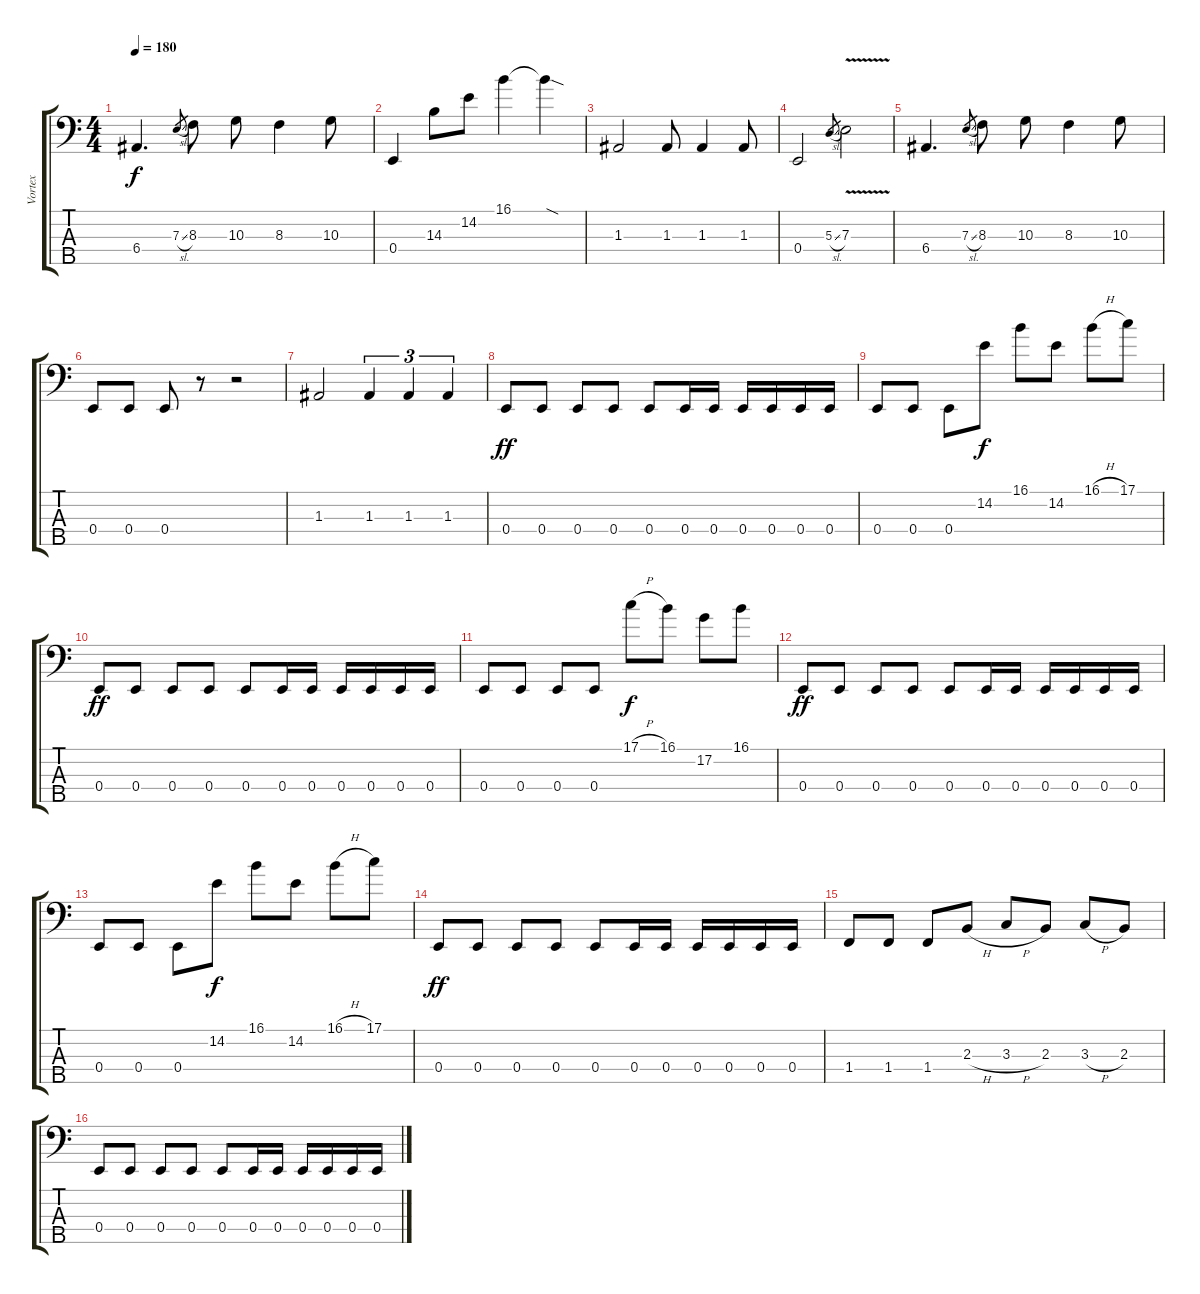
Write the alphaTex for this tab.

\track ("Vortex" "Vortex") {instrument electricbassfinger}
\staff {score tabs}
\tuning (G2 D2 A1 E1 B0) {hide}
\ts (4 4)
\tempo 180
\clef f4
\ks c
6.4.4{d dy f} 7.3{sl}.8{gr} 8.3.8 10.3.8 8.3.4 10.3.8 |
0.4.4 14.3.8 14.2.8 16.1.4 16.1{sod t}.4 |
1.3.2 1.3.8 1.3.4 1.3.8 |
0.4.2{volume 14} 5.3{sl}.8{gr} 7.3{v}.2 |
6.4.4{d} 7.3{sl}.8{gr} 8.3.8 10.3.8 8.3.4 10.3.8 |
0.4.8 0.4.8 0.4.8 r.8 r.2 |
1.3.2 1.3.4{tu (3 2)} 1.3.4{tu (3 2)} 1.3.4{tu (3 2)} |
0.4.8{dy ff volume 14} 0.4.8 0.4.8 0.4.8 0.4.8 0.4.16 0.4.16 0.4.16 0.4.16 0.4.16 0.4.16 |
0.4.8 0.4.8 0.4.8 14.2.8{dy f volume 8} 16.1.8 14.2.8 16.1{h}.8 17.1.8 |
0.4.8{dy ff volume 14} 0.4.8 0.4.8 0.4.8 0.4.8 0.4.16 0.4.16 0.4.16 0.4.16 0.4.16 0.4.16 |
0.4.8 0.4.8 0.4.8 0.4.8 17.1{h}.8{dy f volume 8} 16.1.8 17.2.8 16.1.8 |
0.4.8{dy ff volume 14} 0.4.8 0.4.8 0.4.8 0.4.8 0.4.16 0.4.16 0.4.16 0.4.16 0.4.16 0.4.16 |
0.4.8 0.4.8 0.4.8 14.2.8{dy f volume 8} 16.1.8 14.2.8 16.1{h}.8 17.1.8 |
0.4.8{dy ff volume 14} 0.4.8 0.4.8 0.4.8 0.4.8 0.4.16 0.4.16 0.4.16 0.4.16 0.4.16 0.4.16 |
1.4.8 1.4.8 1.4.8 2.3{h}.8 3.3{h}.8 2.3.8 3.3{h}.8 2.3.8 |
0.4.8{volume 14} 0.4.8 0.4.8 0.4.8 0.4.8 0.4.16 0.4.16 0.4.16 0.4.16 0.4.16 0.4.16
